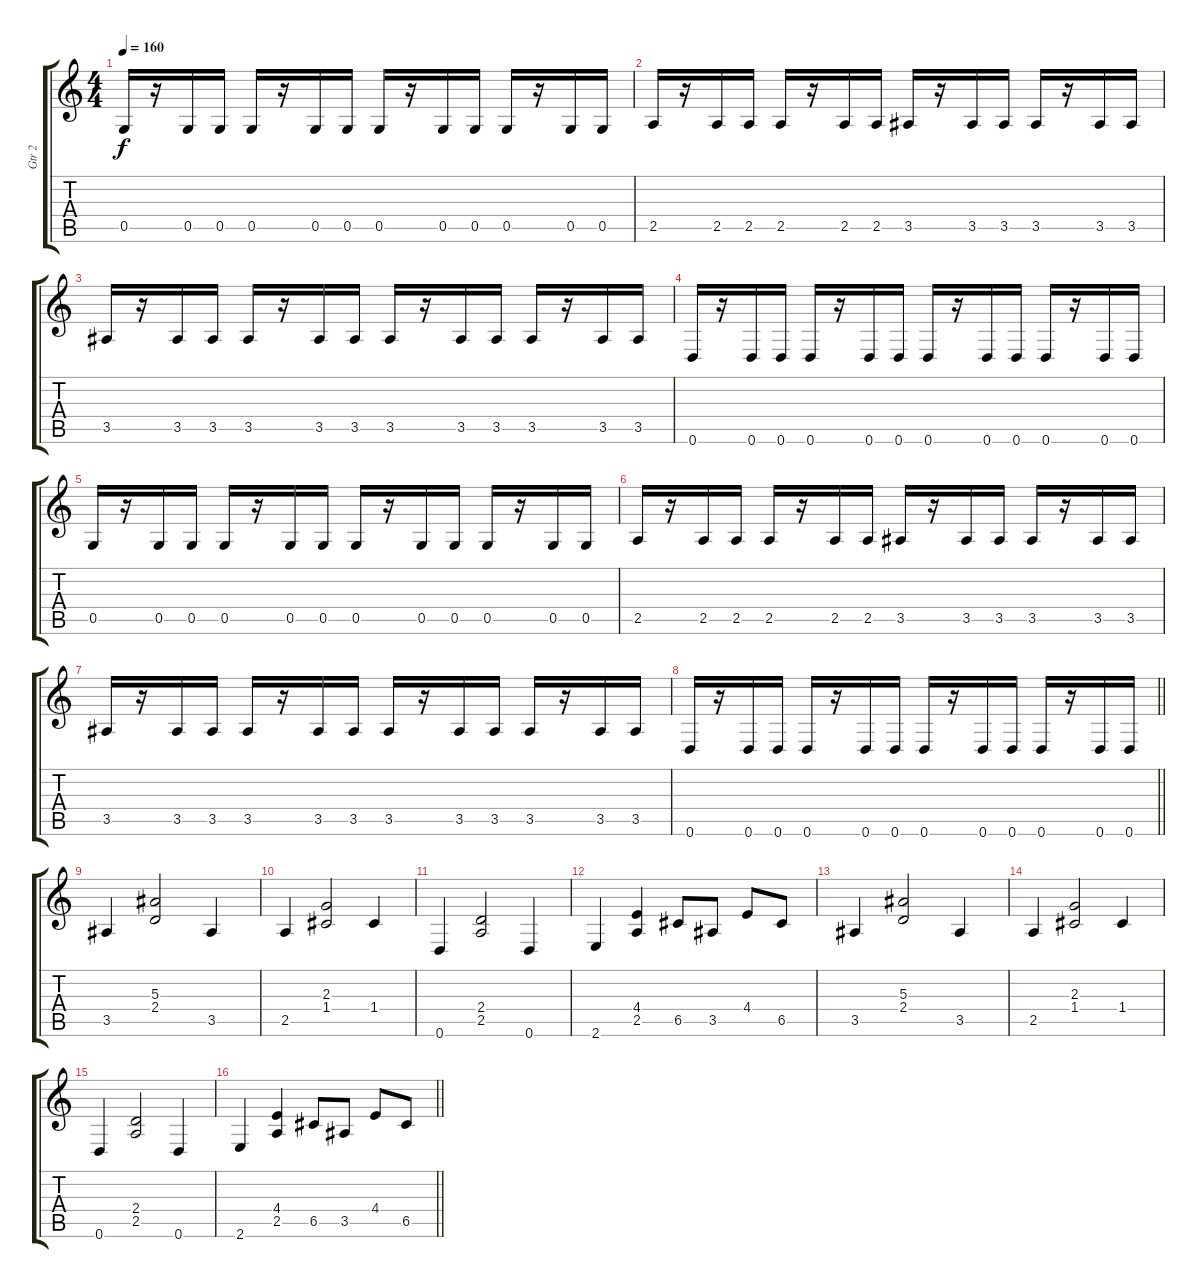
\track ("Gtr 2" "Gtr 2") {instrument overdrivenguitar}
\staff {score tabs}
\tuning (D4 A3 F3 C3 G2 D2) {hide}
\ts (4 4)
\tempo 160
\clef g2
\ks c
0.5.16{dy f} r.16 0.5.16 0.5.16 0.5.16 r.16 0.5.16 0.5.16 0.5.16 r.16 0.5.16 0.5.16 0.5.16 r.16 0.5.16 0.5.16 |
2.5.16 r.16 2.5.16 2.5.16 2.5.16 r.16 2.5.16 2.5.16 3.5.16 r.16 3.5.16 3.5.16 3.5.16 r.16 3.5.16 3.5.16 |
3.5.16 r.16 3.5.16 3.5.16 3.5.16 r.16 3.5.16 3.5.16 3.5.16 r.16 3.5.16 3.5.16 3.5.16 r.16 3.5.16 3.5.16 |
0.6.16 r.16 0.6.16 0.6.16 0.6.16 r.16 0.6.16 0.6.16 0.6.16 r.16 0.6.16 0.6.16 0.6.16 r.16 0.6.16 0.6.16 |
0.5.16 r.16 0.5.16 0.5.16 0.5.16 r.16 0.5.16 0.5.16 0.5.16 r.16 0.5.16 0.5.16 0.5.16 r.16 0.5.16 0.5.16 |
2.5.16 r.16 2.5.16 2.5.16 2.5.16 r.16 2.5.16 2.5.16 3.5.16 r.16 3.5.16 3.5.16 3.5.16 r.16 3.5.16 3.5.16 |
3.5.16 r.16 3.5.16 3.5.16 3.5.16 r.16 3.5.16 3.5.16 3.5.16 r.16 3.5.16 3.5.16 3.5.16 r.16 3.5.16 3.5.16 |
\barLineRight lightlight
0.6.16 r.16 0.6.16 0.6.16 0.6.16 r.16 0.6.16 0.6.16 0.6.16 r.16 0.6.16 0.6.16 0.6.16 r.16 0.6.16 0.6.16 |
3.5.4 (5.3 2.4).2 3.5.4 |
2.5.4 (2.3 1.4).2 1.4.4 |
0.6.4 (2.4 2.5).2 0.6.4 |
2.6.4 (4.4 2.5).4 6.5.8 3.5.8 4.4.8 6.5.8 |
3.5.4 (5.3 2.4).2 3.5.4 |
2.5.4 (2.3 1.4).2 1.4.4 |
0.6.4 (2.4 2.5).2 0.6.4 |
\barLineRight lightlight
2.6.4 (4.4 2.5).4 6.5.8 3.5.8 4.4.8 6.5.8
